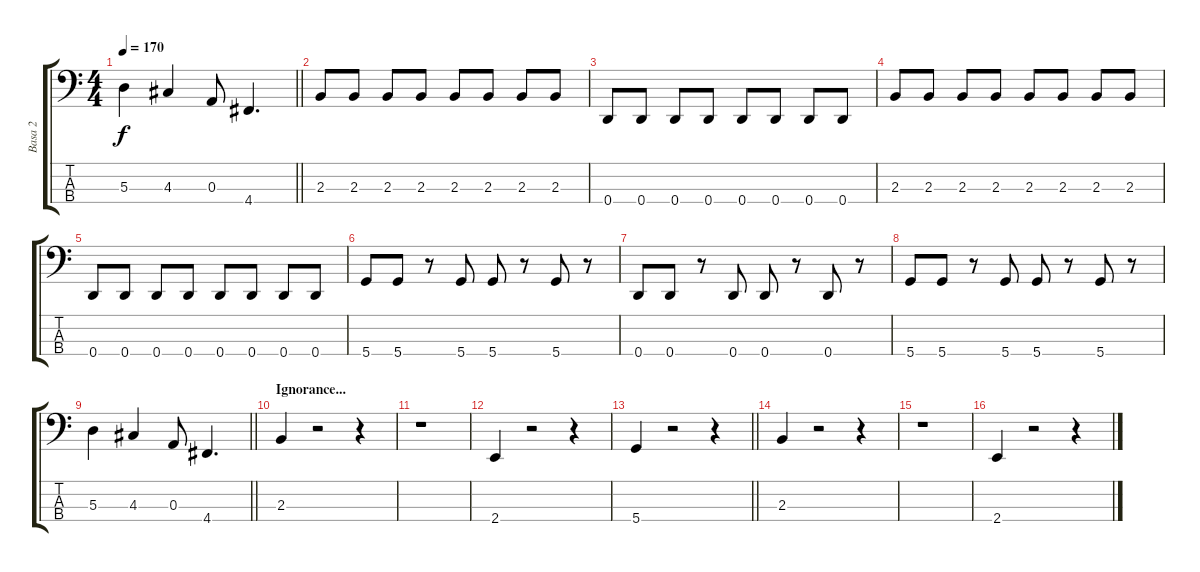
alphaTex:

\track ("Basa 2" "Basa 2") {instrument electricbasspick}
\staff {score tabs}
\tuning (G2 D2 A1 D1) {hide}
\ts (4 4)
\tempo 170
\clef f4
\barLineRight lightlight
\ks c
5.3.4{dy f} 4.3.4 0.3.8 4.4.4{d} |
2.3.8 2.3.8 2.3.8 2.3.8 2.3.8 2.3.8 2.3.8 2.3.8 |
0.4.8 0.4.8 0.4.8 0.4.8 0.4.8 0.4.8 0.4.8 0.4.8 |
2.3.8 2.3.8 2.3.8 2.3.8 2.3.8 2.3.8 2.3.8 2.3.8 |
0.4.8 0.4.8 0.4.8 0.4.8 0.4.8 0.4.8 0.4.8 0.4.8 |
5.4.8 5.4.8 r.8 5.4.8 5.4.8 r.8 5.4.8 r.8 |
0.4.8 0.4.8 r.8 0.4.8 0.4.8 r.8 0.4.8 r.8 |
5.4.8 5.4.8 r.8 5.4.8 5.4.8 r.8 5.4.8 r.8 |
\barLineRight lightlight
5.3.4 4.3.4 0.3.8 4.4.4{d} |
\section ("" "Ignorance...")
2.3.4 r.2 r.4 |
r.1 |
2.4.4 r.2 r.4 |
\barLineRight lightlight
5.4.4 r.2 r.4 |
\section ("" "")
2.3.4 r.2 r.4 |
r.1 |
2.4.4 r.2 r.4
